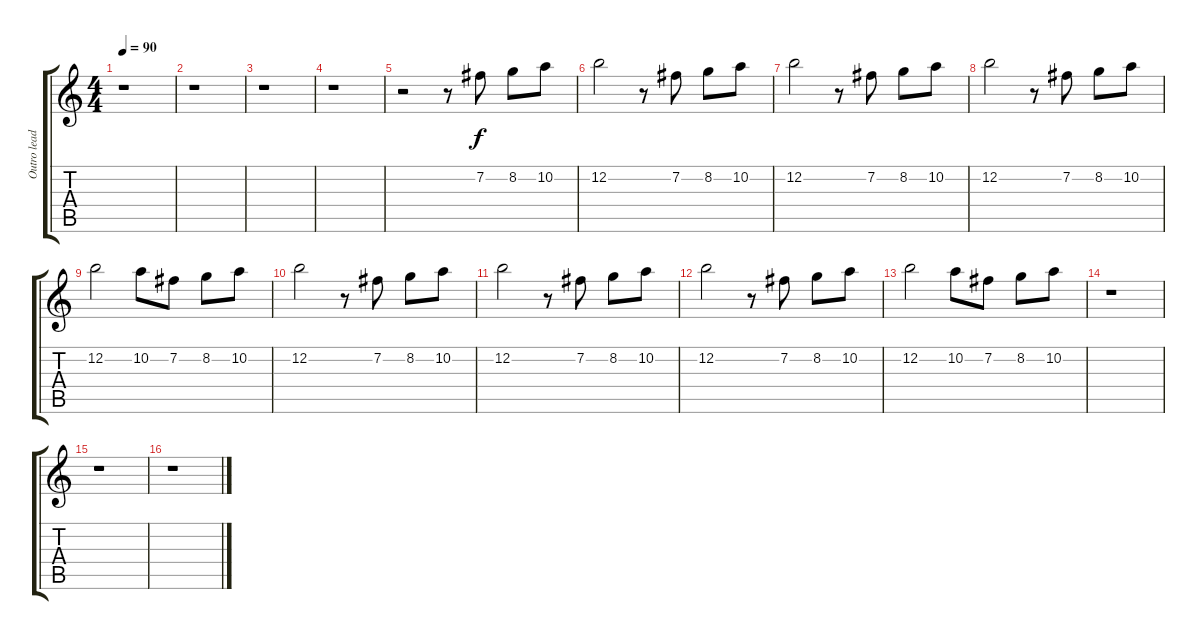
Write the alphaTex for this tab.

\track ("Outro lead 2" "Outro lead") {instrument distortionguitar}
\staff {score tabs}
\tuning (E4 B3 G3 D3 A2 E2) {hide}
\ts (4 4)
\tempo 90
\clef g2
\ks c
r.1{dy f} |
r.1 |
r.1 |
r.1 |
r.2 r.8 7.2.8 8.2.8 10.2.8 |
12.2.2 r.8 7.2.8 8.2.8 10.2.8 |
12.2.2 r.8 7.2.8 8.2.8 10.2.8 |
12.2.2 r.8 7.2.8 8.2.8 10.2.8 |
12.2.2 10.2.8 7.2.8 8.2.8 10.2.8 |
12.2.2 r.8 7.2.8 8.2.8 10.2.8 |
12.2.2 r.8 7.2.8 8.2.8 10.2.8 |
12.2.2 r.8 7.2.8 8.2.8 10.2.8 |
12.2.2 10.2.8 7.2.8 8.2.8 10.2.8 |
r.1 |
r.1 |
r.1
